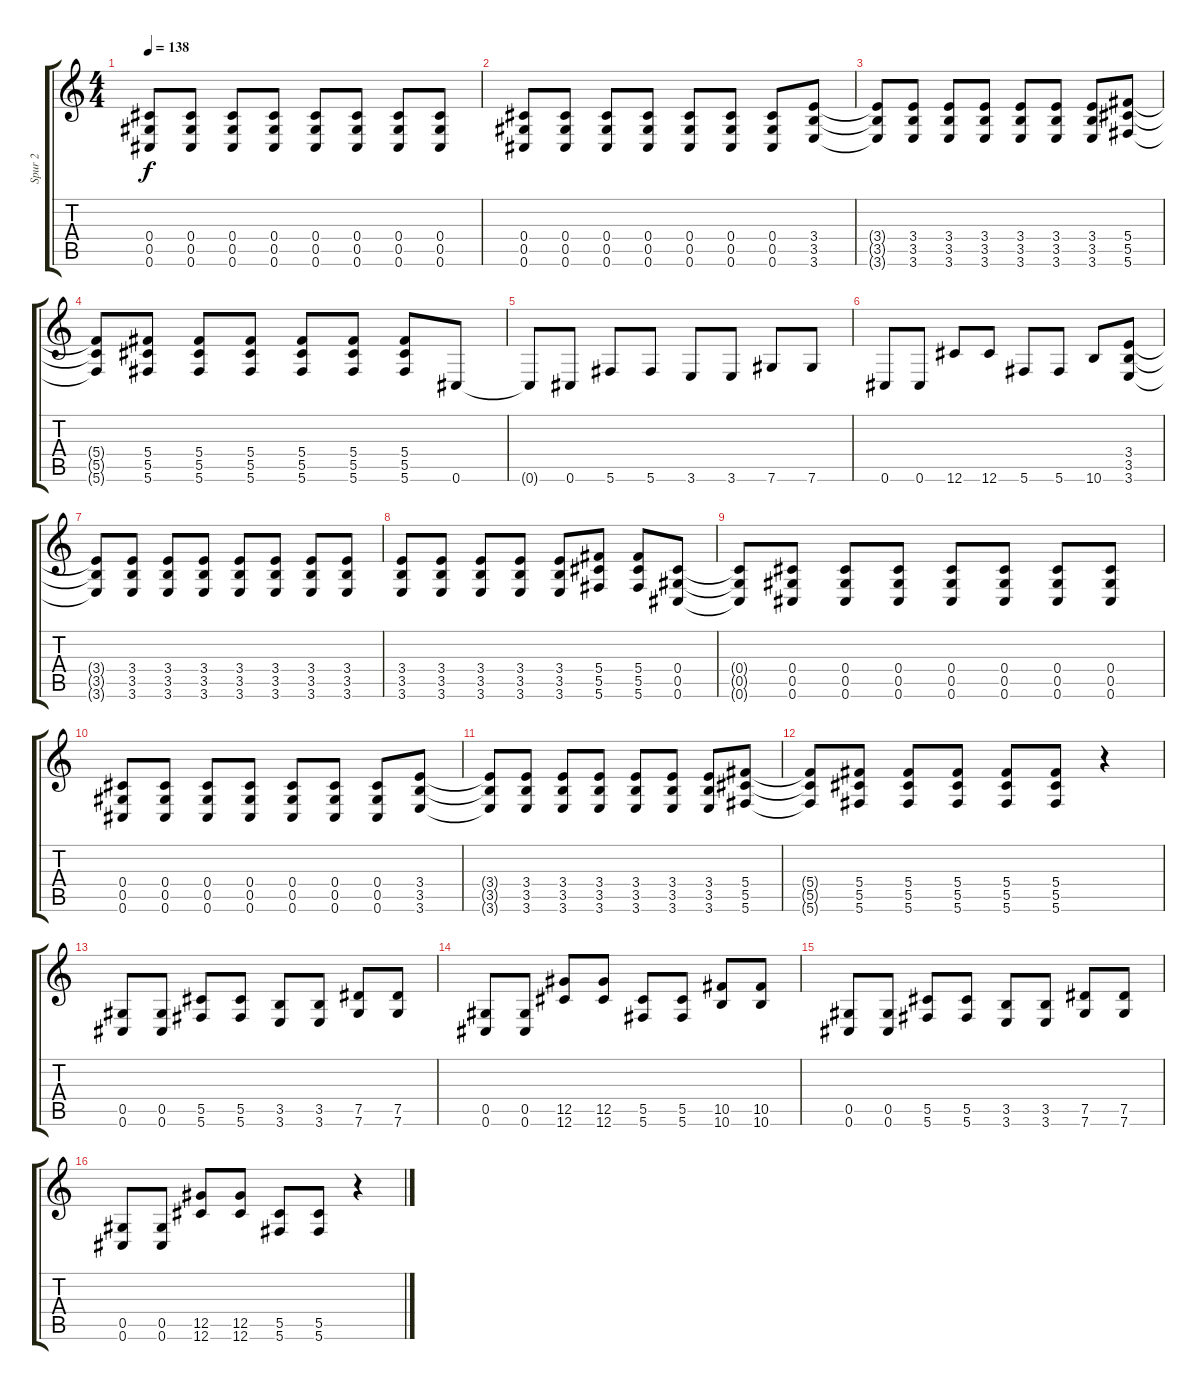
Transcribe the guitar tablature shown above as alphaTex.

\track ("Spur 2" "Spur 2") {instrument distortionguitar}
\staff {score tabs}
\tuning (Eb4 Bb3 Gb3 Db3 Ab2 Db2) {hide}
\ts (4 4)
\tempo 138
\clef g2
\ks c
(0.4{t} 0.5{t} 0.6{t}).8{dy f} (0.4 0.5 0.6).8 (0.4 0.5 0.6).8 (0.4 0.5 0.6).8 (0.4 0.5 0.6).8 (0.4 0.5 0.6).8 (0.4 0.5 0.6).8 (0.4 0.5 0.6).8 |
(0.4 0.5 0.6).8 (0.4 0.5 0.6).8 (0.4 0.5 0.6).8 (0.4 0.5 0.6).8 (0.4 0.5 0.6).8 (0.4 0.5 0.6).8 (0.4 0.5 0.6).8 (3.4 3.5 3.6).8 |
(3.4{t} 3.5{t} 3.6{t}).8 (3.4 3.5 3.6).8 (3.4 3.5 3.6).8 (3.4 3.5 3.6).8 (3.4 3.5 3.6).8 (3.4 3.5 3.6).8 (3.4 3.5 3.6).8 (5.4 5.5 5.6).8 |
(5.4{t} 5.5{t} 5.6{t}).8 (5.4 5.5 5.6).8 (5.4 5.5 5.6).8 (5.4 5.5 5.6).8 (5.4 5.5 5.6).8 (5.4 5.5 5.6).8 (5.4 5.5 5.6).8 0.6.8 |
0.6{t}.8 0.6.8 5.6.8 5.6.8 3.6.8 3.6.8 7.6.8 7.6.8 |
0.6.8 0.6.8 12.6.8 12.6.8 5.6.8 5.6.8 10.6.8 (3.4 3.5 3.6).8 |
(3.4{t} 3.5{t} 3.6{t}).8 (3.4 3.5 3.6).8 (3.4 3.5 3.6).8 (3.4 3.5 3.6).8 (3.4 3.5 3.6).8 (3.4 3.5 3.6).8 (3.4 3.5 3.6).8 (3.4 3.5 3.6).8 |
(3.4 3.5 3.6).8 (3.4 3.5 3.6).8 (3.4 3.5 3.6).8 (3.4 3.5 3.6).8 (3.4 3.5 3.6).8 (5.4 5.5 5.6).8 (5.4 5.5 5.6).8 (0.4 0.5 0.6).8 |
(0.4{t} 0.5{t} 0.6{t}).8 (0.4 0.5 0.6).8 (0.4 0.5 0.6).8 (0.4 0.5 0.6).8 (0.4 0.5 0.6).8 (0.4 0.5 0.6).8 (0.4 0.5 0.6).8 (0.4 0.5 0.6).8 |
(0.4 0.5 0.6).8 (0.4 0.5 0.6).8 (0.4 0.5 0.6).8 (0.4 0.5 0.6).8 (0.4 0.5 0.6).8 (0.4 0.5 0.6).8 (0.4 0.5 0.6).8 (3.4 3.5 3.6).8 |
(3.4{t} 3.5{t} 3.6{t}).8 (3.4 3.5 3.6).8 (3.4 3.5 3.6).8 (3.4 3.5 3.6).8 (3.4 3.5 3.6).8 (3.4 3.5 3.6).8 (3.4 3.5 3.6).8 (5.4 5.5 5.6).8 |
(5.4{t} 5.5{t} 5.6{t}).8 (5.4 5.5 5.6).8 (5.4 5.5 5.6).8 (5.4 5.5 5.6).8 (5.4 5.5 5.6).8 (5.4 5.5 5.6).8 r.4 |
(0.5 0.6).8 (0.5 0.6).8 (5.5 5.6).8 (5.5 5.6).8 (3.5 3.6).8 (3.5 3.6).8 (7.5 7.6).8 (7.5 7.6).8 |
(0.5 0.6).8 (0.5 0.6).8 (12.5 12.6).8 (12.5 12.6).8 (5.5 5.6).8 (5.5 5.6).8 (10.5 10.6).8 (10.5 10.6).8 |
(0.5 0.6).8 (0.5 0.6).8 (5.5 5.6).8 (5.5 5.6).8 (3.5 3.6).8 (3.5 3.6).8 (7.5 7.6).8 (7.5 7.6).8 |
(0.5 0.6).8 (0.5 0.6).8 (12.5 12.6).8 (12.5 12.6).8 (5.5 5.6).8 (5.5 5.6).8 r.4
